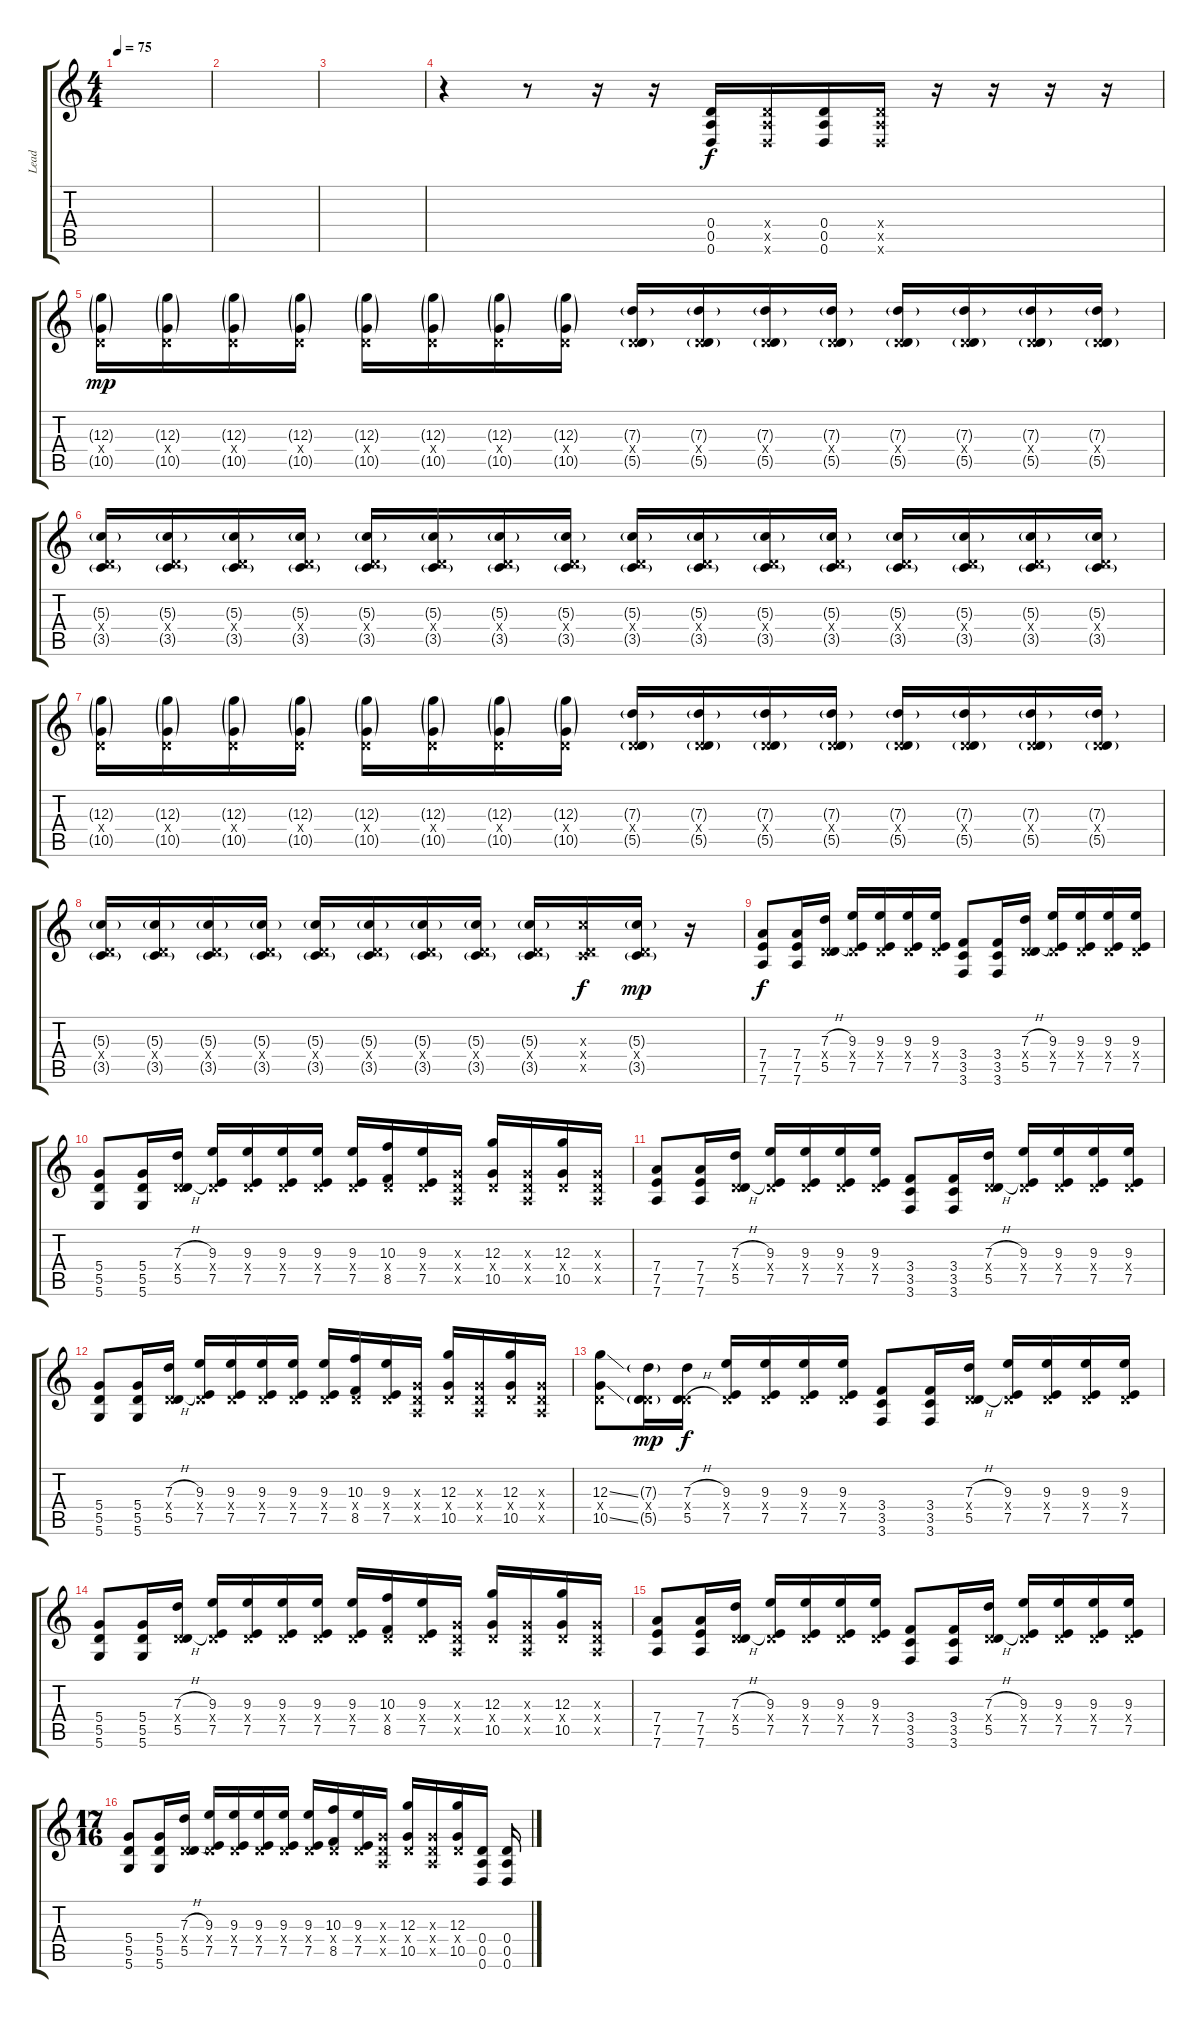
\track ("Lead" "Lead") {instrument distortionguitar}
\staff {score tabs}
\tuning (E4 B3 G3 D3 A2 D2) {hide}
\ts (4 4)
\tempo 75
\clef g2
\ks c
|
|
|
r.4 r.8 r.16 r.16 (0.4 0.5 0.6).16 (0.4{x} 0.5{x} 0.6{x}).16 (0.4 0.5 0.6).16 (0.4{x} 0.5{x} 0.6{x}).16 r.16 r.16 r.16 r.16 |
(12.3{g} 0.4{x} 10.5{g}).16{dy mp} (12.3{g} 0.4{x} 10.5{g}).16 (12.3{g} 0.4{x} 10.5{g}).16 (12.3{g} 0.4{x} 10.5{g}).16 (12.3{g} 0.4{x} 10.5{g}).16 (12.3{g} 0.4{x} 10.5{g}).16 (12.3{g} 0.4{x} 10.5{g}).16 (12.3{g} 0.4{x} 10.5{g}).16 (7.3{g} 0.4{x} 5.5{g}).16 (7.3{g} 0.4{x} 5.5{g}).16 (7.3{g} 0.4{x} 5.5{g}).16 (7.3{g} 0.4{x} 5.5{g}).16 (7.3{g} 0.4{x} 5.5{g}).16 (7.3{g} 0.4{x} 5.5{g}).16 (7.3{g} 0.4{x} 5.5{g}).16 (7.3{g} 0.4{x} 5.5{g}).16 |
(5.3{g} 0.4{x} 3.5{g}).16 (5.3{g} 0.4{x} 3.5{g}).16 (5.3{g} 0.4{x} 3.5{g}).16 (5.3{g} 0.4{x} 3.5{g}).16 (5.3{g} 0.4{x} 3.5{g}).16 (5.3{g} 0.4{x} 3.5{g}).16 (5.3{g} 0.4{x} 3.5{g}).16 (5.3{g} 0.4{x} 3.5{g}).16 (5.3{g} 0.4{x} 3.5{g}).16 (5.3{g} 0.4{x} 3.5{g}).16 (5.3{g} 0.4{x} 3.5{g}).16 (5.3{g} 0.4{x} 3.5{g}).16 (5.3{g} 0.4{x} 3.5{g}).16 (5.3{g} 0.4{x} 3.5{g}).16 (5.3{g} 0.4{x} 3.5{g}).16 (5.3{g} 0.4{x} 3.5{g}).16 |
(12.3{g} 0.4{x} 10.5{g}).16 (12.3{g} 0.4{x} 10.5{g}).16 (12.3{g} 0.4{x} 10.5{g}).16 (12.3{g} 0.4{x} 10.5{g}).16 (12.3{g} 0.4{x} 10.5{g}).16 (12.3{g} 0.4{x} 10.5{g}).16 (12.3{g} 0.4{x} 10.5{g}).16 (12.3{g} 0.4{x} 10.5{g}).16 (7.3{g} 0.4{x} 5.5{g}).16 (7.3{g} 0.4{x} 5.5{g}).16 (7.3{g} 0.4{x} 5.5{g}).16 (7.3{g} 0.4{x} 5.5{g}).16 (7.3{g} 0.4{x} 5.5{g}).16 (7.3{g} 0.4{x} 5.5{g}).16 (7.3{g} 0.4{x} 5.5{g}).16 (7.3{g} 0.4{x} 5.5{g}).16 |
(5.3{g} 0.4{x} 3.5{g}).16 (5.3{g} 0.4{x} 3.5{g}).16 (5.3{g} 0.4{x} 3.5{g}).16 (5.3{g} 0.4{x} 3.5{g}).16 (5.3{g} 0.4{x} 3.5{g}).16 (5.3{g} 0.4{x} 3.5{g}).16 (5.3{g} 0.4{x} 3.5{g}).16 (5.3{g} 0.4{x} 3.5{g}).16 (5.3{g} 0.4{x} 3.5{g}).16 (5.3{x} 0.4{x} 3.5{x}).16{dy f} (5.3{g} 0.4{x} 3.5{g}).16{dy mp} r.16 |
(7.4 7.5 7.6).8{dy f} (7.4 7.5 7.6).16 (7.3{h} 0.4{x} 5.5{h}).16 (9.3 0.4{x} 7.5).16 (9.3 0.4{x} 7.5).16 (9.3 0.4{x} 7.5).16 (9.3 0.4{x} 7.5).16 (3.4 3.5 3.6).8 (3.4 3.5 3.6).16 (7.3{h} 0.4{x} 5.5{h}).16 (9.3 0.4{x} 7.5).16 (9.3 0.4{x} 7.5).16 (9.3 0.4{x} 7.5).16 (9.3 0.4{x} 7.5).16 |
(5.4 5.5 5.6).8 (5.4 5.5 5.6).16 (7.3{h} 0.4{x} 5.5{h}).16 (9.3 0.4{x} 7.5).16 (9.3 0.4{x} 7.5).16 (9.3 0.4{x} 7.5).16 (9.3 0.4{x} 7.5).16 (9.3 0.4{x} 7.5).16 (10.3 0.4{x} 8.5).16 (9.3 0.4{x} 7.5).16 (0.3{x} 0.4{x} 0.5{x}).16 (12.3 0.4{x} 10.5).16 (0.3{x} 0.4{x} 0.5{x}).16 (12.3 0.4{x} 10.5).16 (0.3{x} 0.4{x} 0.5{x}).16 |
(7.4 7.5 7.6).8 (7.4 7.5 7.6).16 (7.3{h} 0.4{x} 5.5{h}).16 (9.3 0.4{x} 7.5).16 (9.3 0.4{x} 7.5).16 (9.3 0.4{x} 7.5).16 (9.3 0.4{x} 7.5).16 (3.4 3.5 3.6).8 (3.4 3.5 3.6).16 (7.3{h} 0.4{x} 5.5{h}).16 (9.3 0.4{x} 7.5).16 (9.3 0.4{x} 7.5).16 (9.3 0.4{x} 7.5).16 (9.3 0.4{x} 7.5).16 |
(5.4 5.5 5.6).8 (5.4 5.5 5.6).16 (7.3{h} 0.4{x} 5.5{h}).16 (9.3 0.4{x} 7.5).16 (9.3 0.4{x} 7.5).16 (9.3 0.4{x} 7.5).16 (9.3 0.4{x} 7.5).16 (9.3 0.4{x} 7.5).16 (10.3 0.4{x} 8.5).16 (9.3 0.4{x} 7.5).16 (0.3{x} 0.4{x} 0.5{x}).16 (12.3 0.4{x} 10.5).16 (0.3{x} 0.4{x} 0.5{x}).16 (12.3 0.4{x} 10.5).16 (0.3{x} 0.4{x} 0.5{x}).16 |
(12.3{ss} 0.4{x} 10.5{ss}).8 (7.3{g} 0.4{x} 5.5{g}).16{dy mp} (7.3{h} 0.4{x} 5.5{h}).16{dy f} (9.3 0.4{x} 7.5).16 (9.3 0.4{x} 7.5).16 (9.3 0.4{x} 7.5).16 (9.3 0.4{x} 7.5).16 (3.4 3.5 3.6).8 (3.4 3.5 3.6).16 (7.3{h} 0.4{x} 5.5{h}).16 (9.3 0.4{x} 7.5).16 (9.3 0.4{x} 7.5).16 (9.3 0.4{x} 7.5).16 (9.3 0.4{x} 7.5).16 |
(5.4 5.5 5.6).8 (5.4 5.5 5.6).16 (7.3{h} 0.4{x} 5.5{h}).16 (9.3 0.4{x} 7.5).16 (9.3 0.4{x} 7.5).16 (9.3 0.4{x} 7.5).16 (9.3 0.4{x} 7.5).16 (9.3 0.4{x} 7.5).16 (10.3 0.4{x} 8.5).16 (9.3 0.4{x} 7.5).16 (0.3{x} 0.4{x} 0.5{x}).16 (12.3 0.4{x} 10.5).16 (0.3{x} 0.4{x} 0.5{x}).16 (12.3 0.4{x} 10.5).16 (0.3{x} 0.4{x} 0.5{x}).16 |
(7.4 7.5 7.6).8 (7.4 7.5 7.6).16 (7.3{h} 0.4{x} 5.5{h}).16 (9.3 0.4{x} 7.5).16 (9.3 0.4{x} 7.5).16 (9.3 0.4{x} 7.5).16 (9.3 0.4{x} 7.5).16 (3.4 3.5 3.6).8 (3.4 3.5 3.6).16 (7.3{h} 0.4{x} 5.5{h}).16 (9.3 0.4{x} 7.5).16 (9.3 0.4{x} 7.5).16 (9.3 0.4{x} 7.5).16 (9.3 0.4{x} 7.5).16 |
\ts (17 16)
(5.4 5.5 5.6).8 (5.4 5.5 5.6).16 (7.3{h} 0.4{x} 5.5{h}).16 (9.3 0.4{x} 7.5).16 (9.3 0.4{x} 7.5).16 (9.3 0.4{x} 7.5).16 (9.3 0.4{x} 7.5).16 (9.3 0.4{x} 7.5).16 (10.3 0.4{x} 8.5).16 (9.3 0.4{x} 7.5).16 (0.3{x} 0.4{x} 0.5{x}).16 (12.3 0.4{x} 10.5).16 (0.3{x} 0.4{x} 0.5{x}).16 (12.3 0.4{x} 10.5).16 (0.4 0.5 0.6).16 (0.4 0.5 0.6).16
